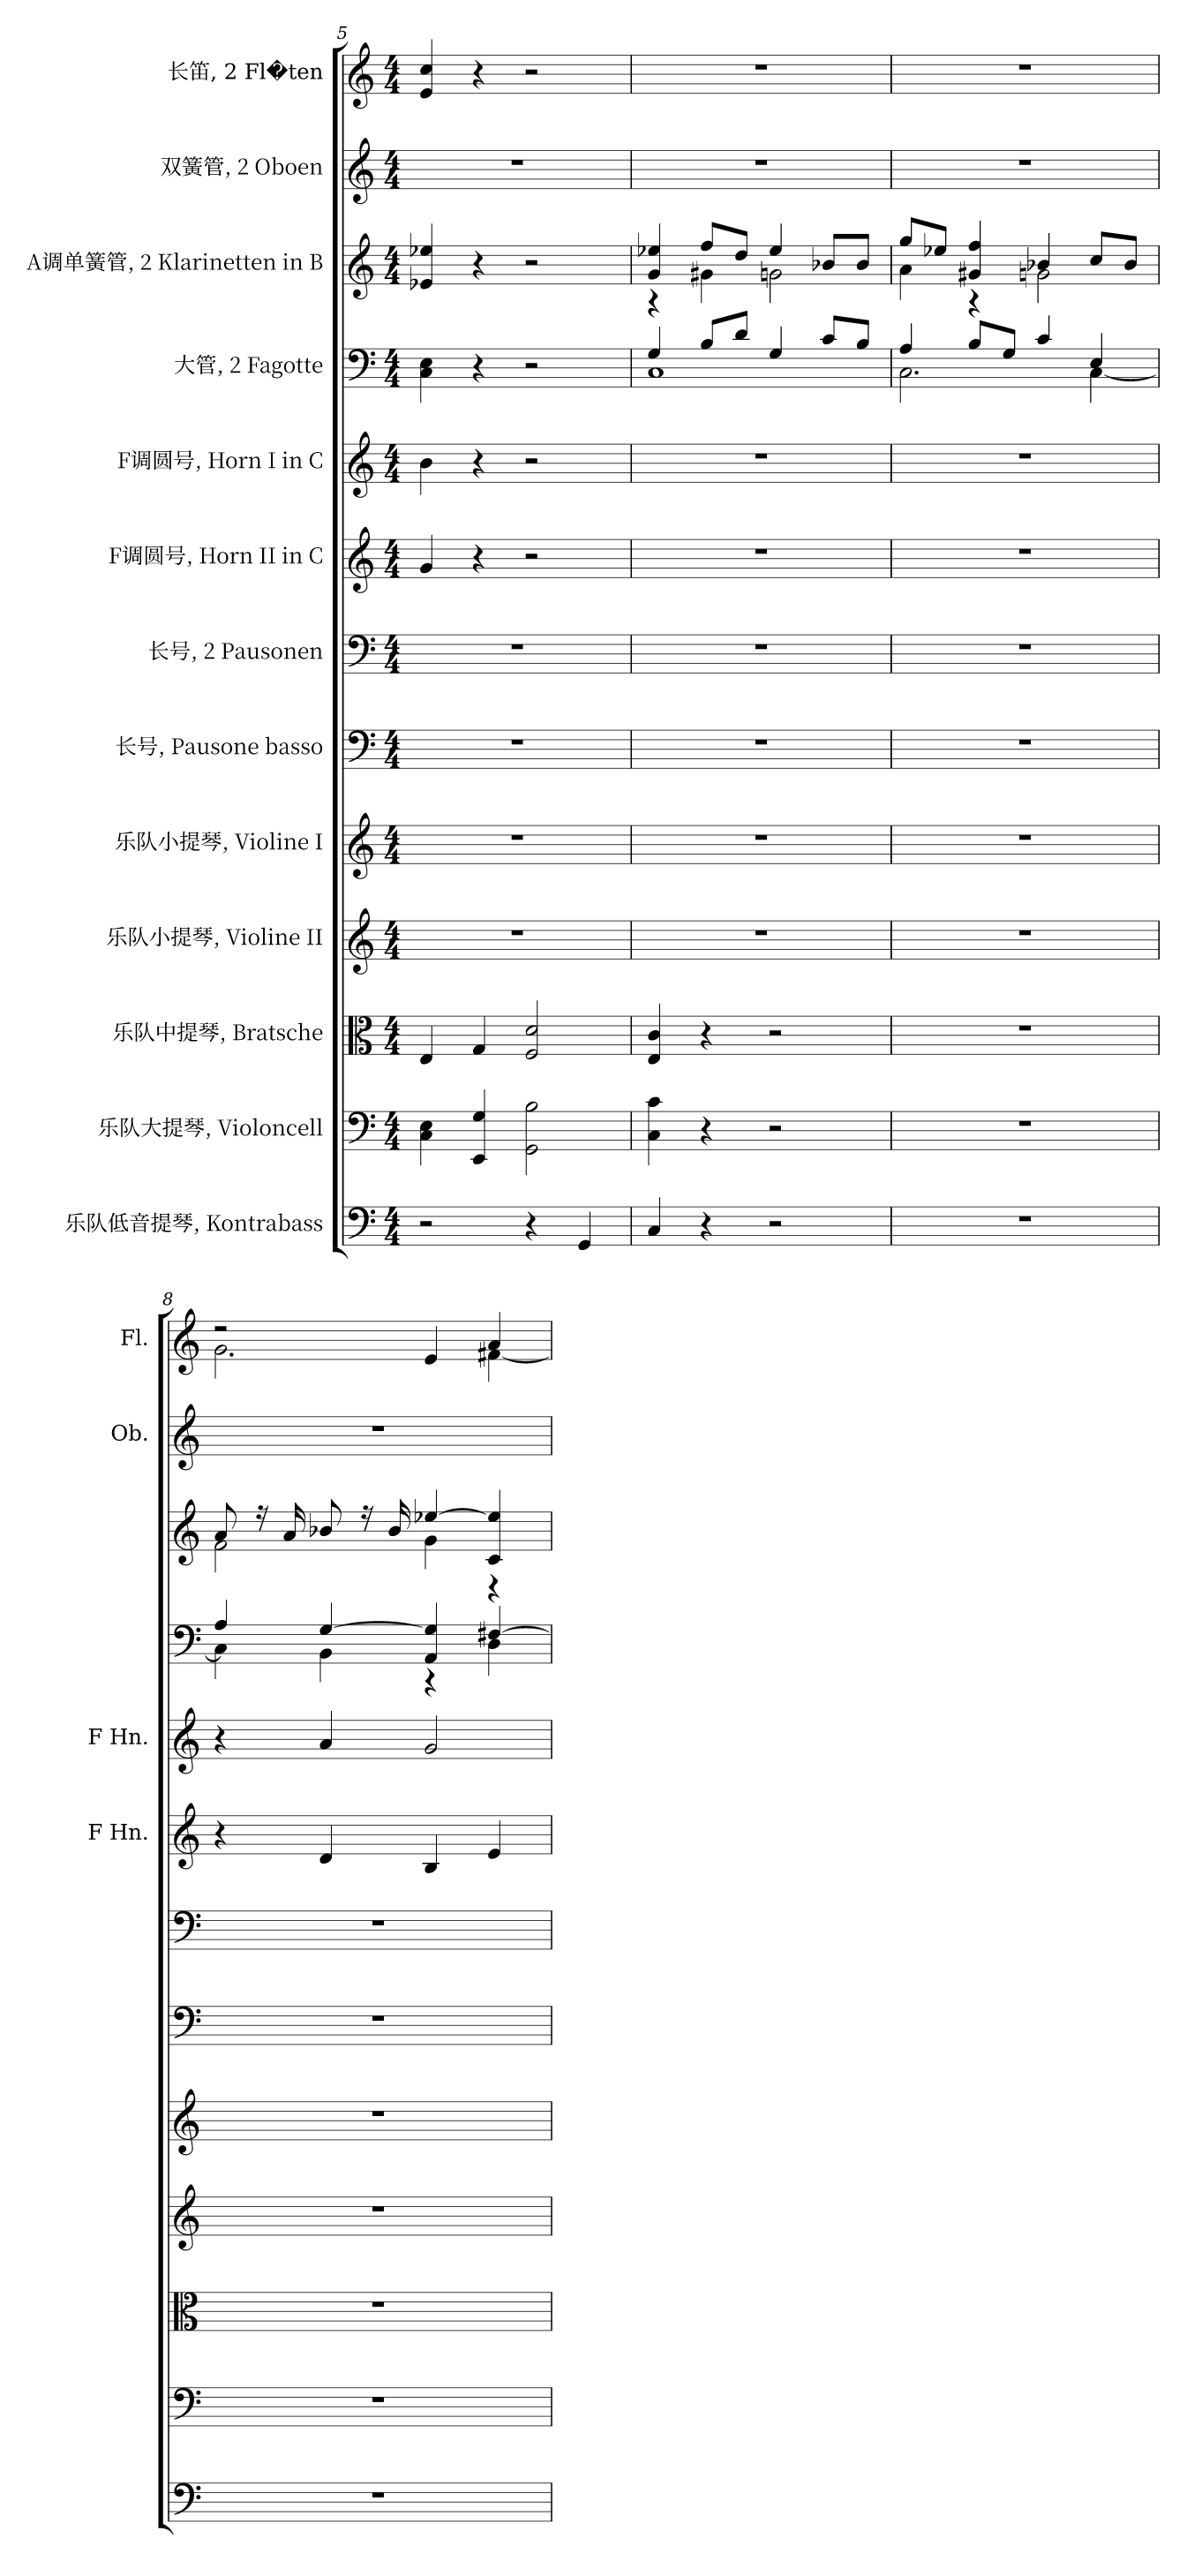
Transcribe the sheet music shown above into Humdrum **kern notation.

**kern	**kern	**kern	**kern	**kern	**kern	**kern	**kern	**kern	**kern	**kern	**kern	**kern
*part13	*part12	*part11	*part10	*part9	*part8	*part7	*part6	*part5	*part4	*part3	*part2	*part1
*staff13	*staff12	*staff11	*staff10	*staff9	*staff8	*staff7	*staff6	*staff5	*staff4	*staff3	*staff2	*staff1
*I"乐队低音提琴, Kontrabass	*I"乐队大提琴, Violoncell	*I"乐队中提琴, Bratsche	*I"乐队小提琴, Violine II	*I"乐队小提琴, Violine I	*I"长号, Pausone basso	*I"长号, 2 Pausonen	*I"F调圆号, Horn II in C	*I"F调圆号, Horn I in C	*I"大管, 2 Fagotte	*I"A调单簧管, 2 Klarinetten in B	*I"双簧管, 2 Oboen	*I"长笛, 2 Fl�ten
*	*	*	*	*	*	*	*I'F Hn.	*I'F Hn.	*	*	*I'Ob.	*I'Fl.
*clefF4	*clefF4	*clefC3	*clefG2	*clefG2	*clefF4	*clefF4	*clefG2	*clefG2	*clefF4	*clefG2	*clefG2	*clefG2
*ITrd7c12	*	*	*	*	*	*	*ITrd4c7	*ITrd4c7	*	*ITrd1c2	*	*
*k[]	*k[]	*k[]	*k[]	*k[]	*k[]	*k[]	*k[b-]	*k[b-]	*k[]	*k[b-e-]	*k[]	*k[]
*M4/4	*M4/4	*M4/4	*M4/4	*M4/4	*M4/4	*M4/4	*M4/4	*M4/4	*M4/4	*M4/4	*M4/4	*M4/4
=5	=5	=5	=5	=5	=5	=5	=5	=5	=5	=5	=5	=5
2r	4C\ 4E\	4E/	1r	1r	1r	1r	4c/	4e\	4C\ 4E\	4d-X/ 4dd-X/	1r	4e/ 4cc/
.	4EE/ 4G/	4G/	.	.	.	.	4r	4r	4r	4r	.	4r
4r	2GG\ 2B\	2F/ 2d/	.	.	.	.	2r	2r	2r	2r	.	2r
4GGG/	.	.	.	.	.	.	.	.	.	.	.	.
=6	=6	=6	=6	=6	=6	=6	=6	=6	=6	=6	=6	=6
*	*	*	*	*	*	*	*	*	*^	*^	*	*
4CC/	4C\ 4c\	4E/ 4c/	1r	1r	1r	1r	1r	1r	4G/	1C	4f/ 4dd-X/	4r	1r	1r
4r	4r	4r	.	.	.	.	.	.	8B/L	.	8ee-/L	4f#X\	.	.
.	.	.	.	.	.	.	.	.	8d/J	.	8cc/J	.	.	.
2r	2r	2r	.	.	.	.	.	.	4G/	.	4dd-/	2fn\	.	.
.	.	.	.	.	.	.	.	.	8c/L	.	8a-X/L	.	.	.
.	.	.	.	.	.	.	.	.	8B/J	.	8a-/J	.	.	.
=7	=7	=7	=7	=7	=7	=7	=7	=7	=7	=7	=7	=7	=7	=7
1r	1r	1r	1r	1r	1r	1r	1r	1r	4A/	2.C\	8ff/L	4g\	1r	1r
.	.	.	.	.	.	.	.	.	.	.	8dd-X/J	.	.	.
.	.	.	.	.	.	.	.	.	8B/L	.	4f#X/ 4ee-/	4r	.	.
.	.	.	.	.	.	.	.	.	8G/J	.	.	.	.	.
.	.	.	.	.	.	.	.	.	4c/	.	4a-X/	2fn\	.	.
.	.	.	.	.	.	.	.	.	4E/	[4C\	8b-/L	.	.	.
.	.	.	.	.	.	.	.	.	.	.	8a-/J	.	.	.
!!LO:PB:g=z
=8	=8	=8	=8	=8	=8	=8	=8	=8	=8	=8	=8	=8	=8	=8
*	*	*	*	*	*	*	*	*	*	*	*	*	*	*^
1r	1r	1r	1r	1r	1r	1r	4r	4r	4A/	4C\]	8g/	2e-\	1r	2r	2.g\
.	.	.	.	.	.	.	.	.	.	.	16r	.	.	.	.
.	.	.	.	.	.	.	.	.	.	.	16g/	.	.	.	.
.	.	.	.	.	.	.	4G/	4d/	[4G/	4BB\	8a-X/	.	.	.	.
.	.	.	.	.	.	.	.	.	.	.	16r	.	.	.	.
.	.	.	.	.	.	.	.	.	.	.	16a-/	.	.	.	.
.	.	.	.	.	.	.	4E/	2c/	4AA/ 4G/]	4r	[4dd-X/	4f\	.	4e/	.
.	.	.	.	.	.	.	4A/	.	[4F#X/	4D\	4B-/ 4dd-/]	4r	.	4a/	[4f#X\
*	*	*	*	*	*	*	*	*	*v	*v	*	*	*	*v	*v
*	*	*	*	*	*	*	*	*	*	*v	*v	*	*
=	=	=	=	=	=	=	=	=	=	=	=	=
*-	*-	*-	*-	*-	*-	*-	*-	*-	*-	*-	*-	*-
